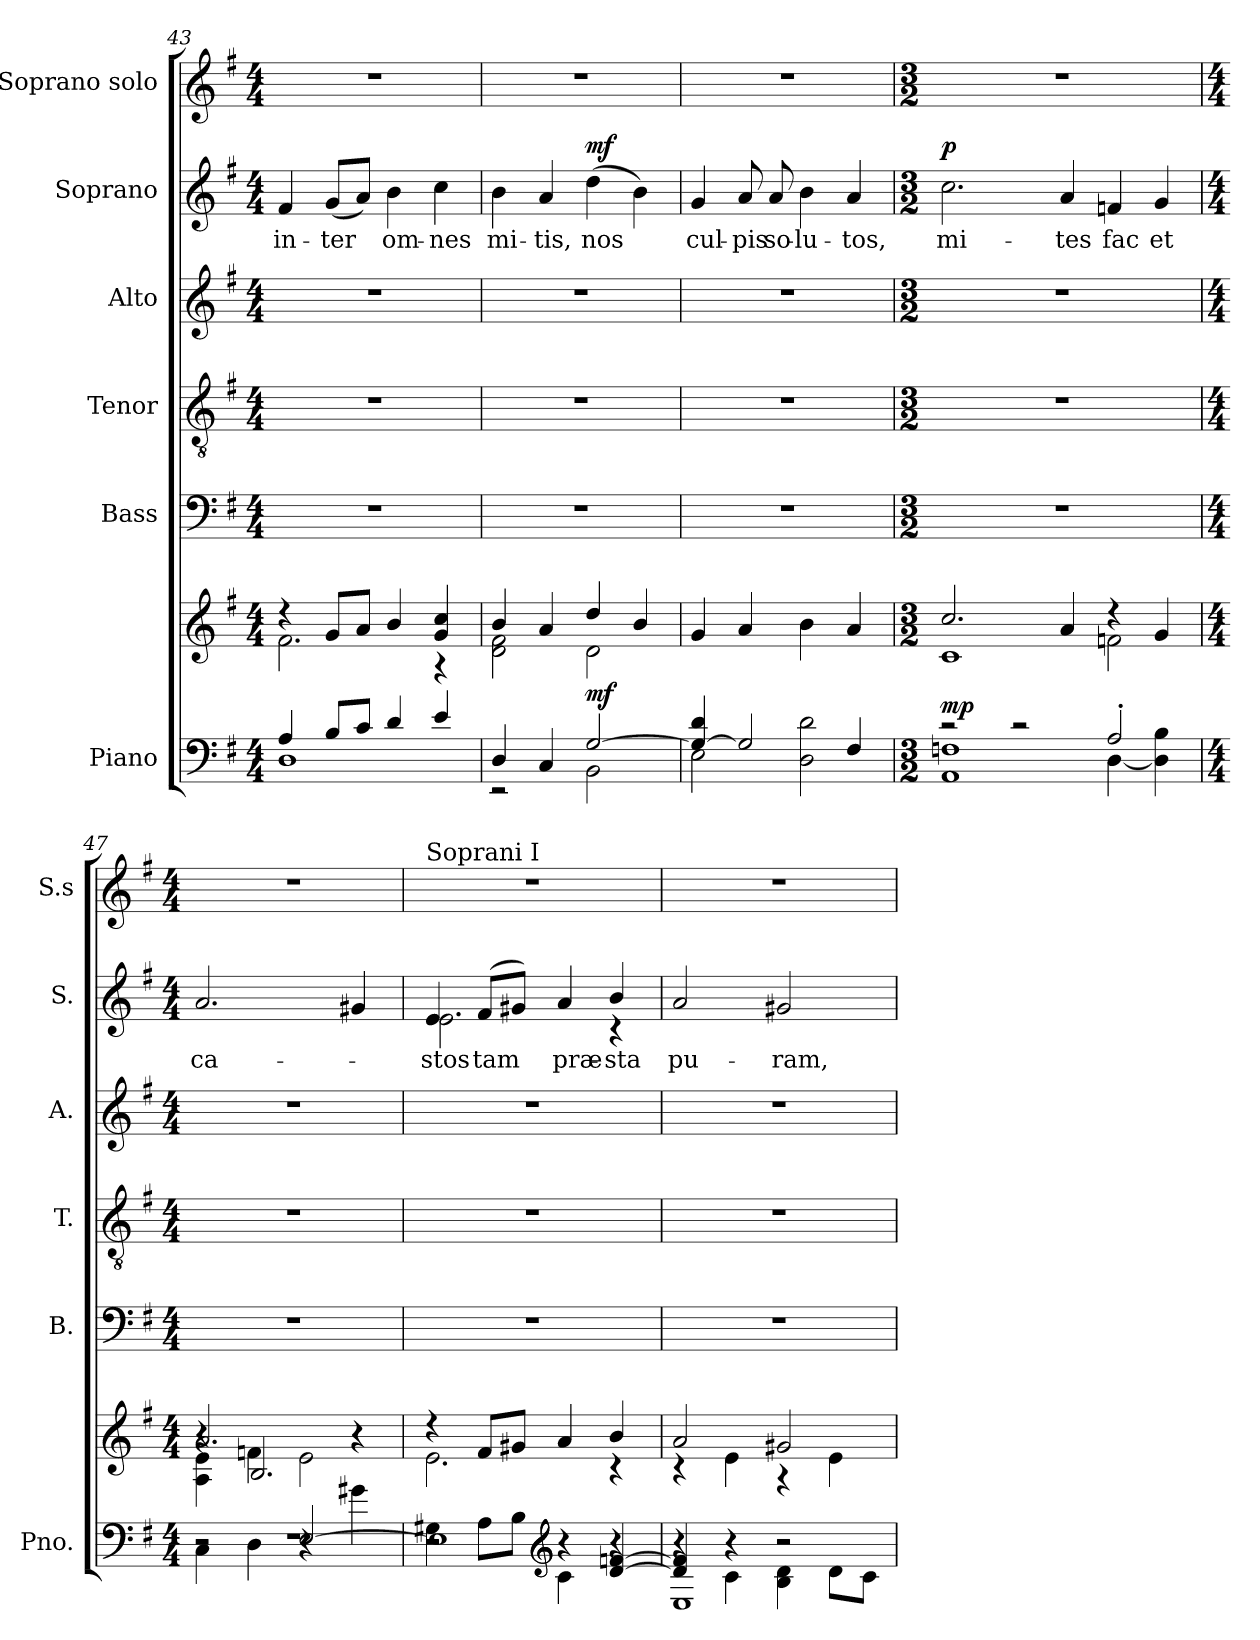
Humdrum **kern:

**kern	**kern	**dynam	**kern	**kern	**kern	**kern	**text	**dynam	**kern
*part6	*part6	*part6	*part5	*part4	*part3	*part2	*part2	*part2	*part1
*staff7	*staff6	*staff6/7	*staff5	*staff4	*staff3	*staff2	*staff2	*staff2	*staff1
*I"Piano	*	*	*I"Bass	*I"Tenor	*I"Alto	*I"Soprano	*	*	*I"Soprano solo
*I'Pno.	*	*	*I'B.	*I'T.	*I'A.	*I'S.	*	*	*I'S.s
*clefF4	*clefG2	*	*clefF4	*clefGv2	*clefG2	*clefG2	*	*	*clefG2
*k[f#]	*k[f#]	*	*k[f#]	*k[f#]	*k[f#]	*k[f#]	*	*	*k[f#]
*M4/4	*M4/4	*	*M4/4	*M4/4	*M4/4	*M4/4	*	*	*M4/4
=43	=43	=43	=43	=43	=43	=43	=43	=43	=43
*^	*^	*	*	*	*	*	*	*	*
!	!	!	!	!	!	!	!	!	!LO:LY:b	!	!
4A/	1D	4r	2.f#\	.	1r	1r	1r	4f#/	in-	.	1r
!	!	!	!	!	!	!	!	!	!LO:LY:b	!	!
8B/L	.	8g/L	.	.	.	.	.	(<8g/L	-ter	.	.
8c/J	.	8a/J	.	.	.	.	.	8a/J)	.	.	.
!	!	!	!	!	!	!	!	!	!LO:LY:b	!	!
4d/	.	4b/	.	.	.	.	.	4b\	om-	.	.
!	!	!	!	!	!	!	!	!	!LO:LY:b	!	!
4e/	.	4g/ 4cc/	4r	.	.	.	.	4cc\	-nes	.	.
=44	=44	=44	=44	=44	=44	=44	=44	=44	=44	=44	=44
!	!	!	!	!	!	!	!	!	!LO:LY:b	!	!
4D/	2r	4b/	2d\ 2f#\	.	1r	1r	1r	4b\	mi-	.	1r
!	!	!	!	!	!	!	!	!	!LO:LY:b	!	!
4C/	.	4a/	.	.	.	.	.	4a/	-tis,	.	.
!	!	!	!	!LO:DY:a=2	!	!	!	!	!LO:LY:b	!LO:DY:a	!
[2G/	2BB\	4dd/	2d\	mf	.	.	.	(>4dd\	nos	mf	.
.	.	4b/	.	.	.	.	.	4b\)	.	.	.
*	*	*v	*v	*	*	*	*	*	*	*	*
=45	=45	=45	=45	=45	=45	=45	=45	=45	=45	=45
!	!	!	!	!	!	!	!	!LO:LY:b	!	!
4G/_ 4d/	2E\	4g/	.	1r	1r	1r	4g/	cul-	.	1r
!	!	!	!	!	!	!	!	!LO:LY:b	!	!
2G/]	.	4a/	.	.	.	.	8a/	-pis	.	.
!	!	!	!	!	!	!	!	!LO:LY:b	!	!
.	.	.	.	.	.	.	8a/	so-	.	.
!	!	!	!	!	!	!	!	!LO:LY:b	!	!
.	2D\ 2d\	4b\	.	.	.	.	4b\	-lu-	.	.
!	!	!	!	!	!	!	!	!LO:LY:b	!	!
4F#/	.	4a/	.	.	.	.	4a/	-tos,	.	.
!!LO:LB:g=z
=46	=46	=46	=46	=46	=46	=46	=46	=46	=46	=46
*M3/2	*	*M3/2	*	*M3/2	*M3/2	*M3/2	*M3/2	*	*	*M3/2
*	*	*^	*	*	*	*	*	*	*	*
!	!	!	!	!LO:DY:a=2	!	!	!	!	!LO:LY:b	!LO:DY:a	!
2r	1AA 1Fn	2.cc/	1c	mp	1.r	1.r	1.r	2.cc\	mi-	p	1.r
2r	.	.	.	.	.	.	.	.	.	.	.
!	!	!	!	!	!	!	!	!	!LO:LY:b	!	!
.	.	4a/	.	.	.	.	.	4a/	-tes	.	.
!	!	!	!	!	!	!	!	!	!LO:LY:b	!	!
2A'/	[4D\	4r	2fn\	.	.	.	.	4fn/	fac	.	.
!	!	!	!	!	!	!	!	!	!LO:LY:b	!	!
.	4D\] 4B\	4g/	.	.	.	.	.	4g/	et	.	.
*v	*v	*	*	*	*	*	*	*	*	*	*
*	*v	*v	*	*	*	*	*	*	*	*
=47	=47	=47	=47	=47	=47	=47	=47	=47	=47
*M4/4	*M4/4	*	*M4/4	*M4/4	*M4/4	*M4/4	*	*	*M4/4
*^	*^	*	*	*	*	*	*	*	*
*	*^	*	*^	*	*	*	*	*	*	*	*
!	!	!	!	!	!	!	!	!	!	!	!LO:LY:b	!	!
1r	4C\	2r	2.a/	4A\ 4e\	4r	.	1r	1r	1r	2.a/	ca-	.	1r
.	4D\	.	.	4fn\	2.B/	.	.	.	.	.	.	.	.
.	4r	[2E/	.	2e\	.	.	.	.	.	.	.	.	.
.	4g#X\	.	4r	.	.	.	.	.	.	4g#X/	.	.	.
*	*	*	*	*v	*v	*	*	*	*	*	*	*	*
=48	=48	=48	=48	=48	=48	=48	=48	=48	=48	=48	=48	=48
!	!	!	!	!	!	!	!	!	!	!	!	!LO:TX:a:t=Soprani I
!	!	!	!	!	!	!	!	!	!	!LO:LY:a	!	!
*	*	*	*	*	*	*	*	*	*^	*	*	*
!	!	!	!	!	!	!	!	!	!	!	!LO:LY:b	!	!
2r	4G#X\	1E]	4r	2.e\	.	1r	1r	1r	4e/	2.e\	stos	.	1r
!	!	!	!	!	!	!	!	!	!	!	!LO:LY:a	!	!
.	8A\L	.	8f#/L	.	.	.	.	.	(>8f#/L	.	-tam	.	.
.	8B\J	.	8g#X/J	.	.	.	.	.	8g#X/J)	.	.	.	.
*clefG2	*	*	*	*	*	*	*	*	*	*	*	*	*
!	!	!	!	!	!	!	!	!	!	!	!LO:LY:a	!	!
4r	4c\	.	4a/	.	.	.	.	.	4a/	.	præ-	.	.
!	!	!	!	!	!	!	!	!	!	!	!LO:LY:a	!	!
[4d/ [4fn/	4r	.	4b/	4r	.	.	.	.	4b/	4r	-sta	.	.
=49	=49	=49	=49	=49	=49	=49	=49	=49	=49	=49	=49	=49	=49
!	!	!	!	!	!	!	!	!	!	!	!LO:LY:b	!	!
*	*	*	*	*	*	*	*	*	*v	*v	*	*	*
4d/] 4f/]	4r	1E	2a/	4r	.	1r	1r	1r	2a/	pu-	.	1r
4r	4c\	.	.	4e\	.	.	.	.	.	.	.	.
!	!	!	!	!	!	!	!	!	!	!LO:LY:b	!	!
2r	4B\ 4d\	.	2g#X/	4r	.	.	.	.	2g#X/	-ram,	.	.
.	8d\L	.	.	4e\	.	.	.	.	.	.	.	.
.	8c\J	.	.	.	.	.	.	.	.	.	.	.
*v	*v	*v	*	*	*	*	*	*	*	*	*	*
*	*v	*v	*	*	*	*	*	*	*	*
=	=	=	=	=	=	=	=	=	=
*-	*-	*-	*-	*-	*-	*-	*-	*-	*-
